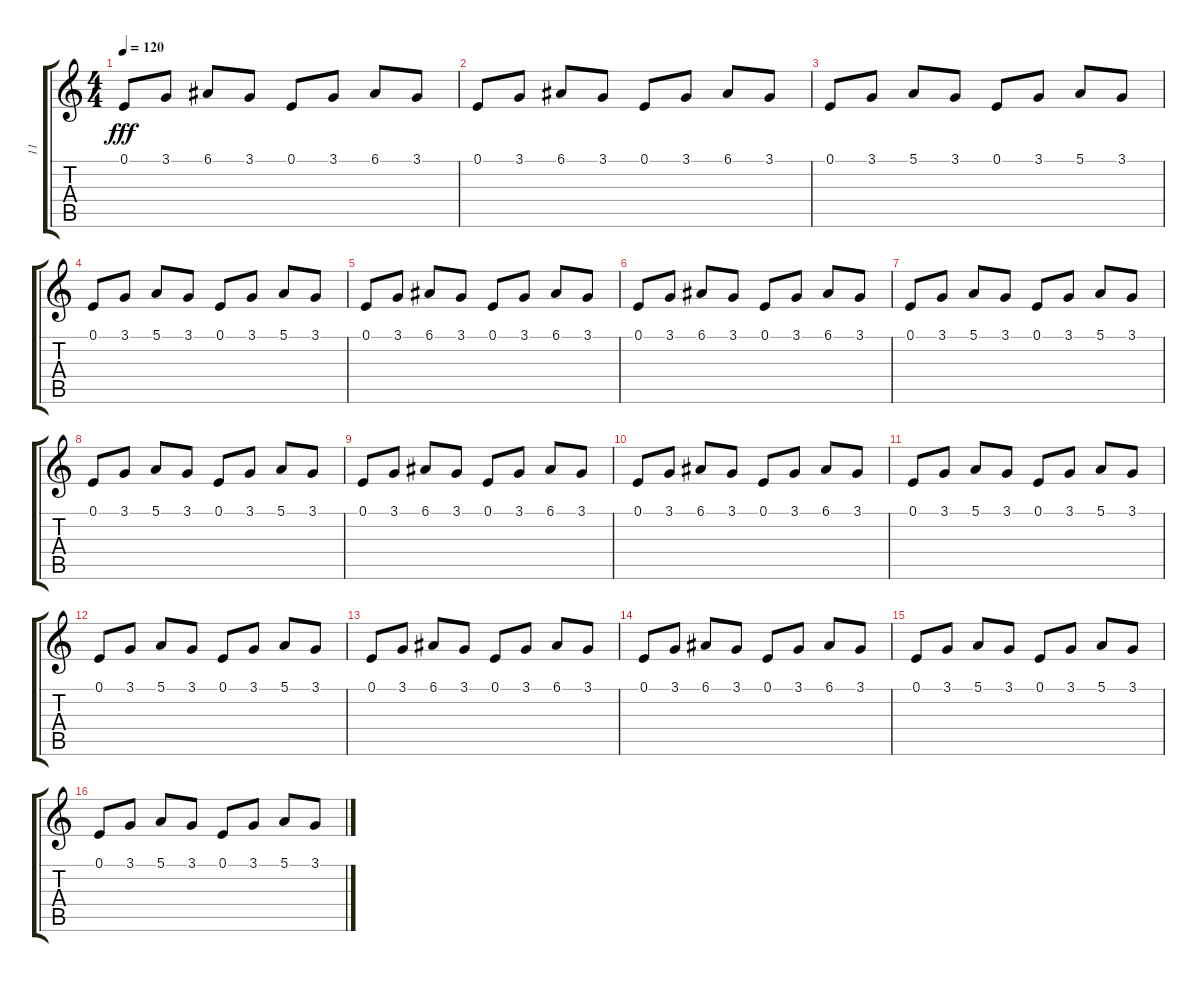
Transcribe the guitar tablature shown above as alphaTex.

\track ("11" "11") {instrument orchestralharp}
\staff {score tabs}
\tuning (E4 B3 G3 D3 A2 E2) {hide}
\ts (4 4)
\tempo 120
\clef g2
\ks c
0.1.8{dy fff} 3.1.8 6.1.8 3.1.8 0.1.8 3.1.8 6.1.8 3.1.8 |
0.1.8 3.1.8 6.1.8 3.1.8 0.1.8 3.1.8 6.1.8 3.1.8 |
0.1.8 3.1.8 5.1.8 3.1.8 0.1.8 3.1.8 5.1.8 3.1.8 |
0.1.8 3.1.8 5.1.8 3.1.8 0.1.8 3.1.8 5.1.8 3.1.8 |
0.1.8 3.1.8 6.1.8 3.1.8 0.1.8 3.1.8 6.1.8 3.1.8 |
0.1.8 3.1.8 6.1.8 3.1.8 0.1.8 3.1.8 6.1.8 3.1.8 |
0.1.8 3.1.8 5.1.8 3.1.8 0.1.8 3.1.8 5.1.8 3.1.8 |
0.1.8 3.1.8 5.1.8 3.1.8 0.1.8 3.1.8 5.1.8 3.1.8 |
0.1.8 3.1.8 6.1.8 3.1.8 0.1.8 3.1.8 6.1.8 3.1.8 |
0.1.8 3.1.8 6.1.8 3.1.8 0.1.8 3.1.8 6.1.8 3.1.8 |
0.1.8 3.1.8 5.1.8 3.1.8 0.1.8 3.1.8 5.1.8 3.1.8 |
0.1.8 3.1.8 5.1.8 3.1.8 0.1.8 3.1.8 5.1.8 3.1.8 |
0.1.8 3.1.8 6.1.8 3.1.8 0.1.8 3.1.8 6.1.8 3.1.8 |
0.1.8 3.1.8 6.1.8 3.1.8 0.1.8 3.1.8 6.1.8 3.1.8 |
0.1.8 3.1.8 5.1.8 3.1.8 0.1.8 3.1.8 5.1.8 3.1.8 |
0.1.8 3.1.8 5.1.8 3.1.8 0.1.8 3.1.8 5.1.8 3.1.8
